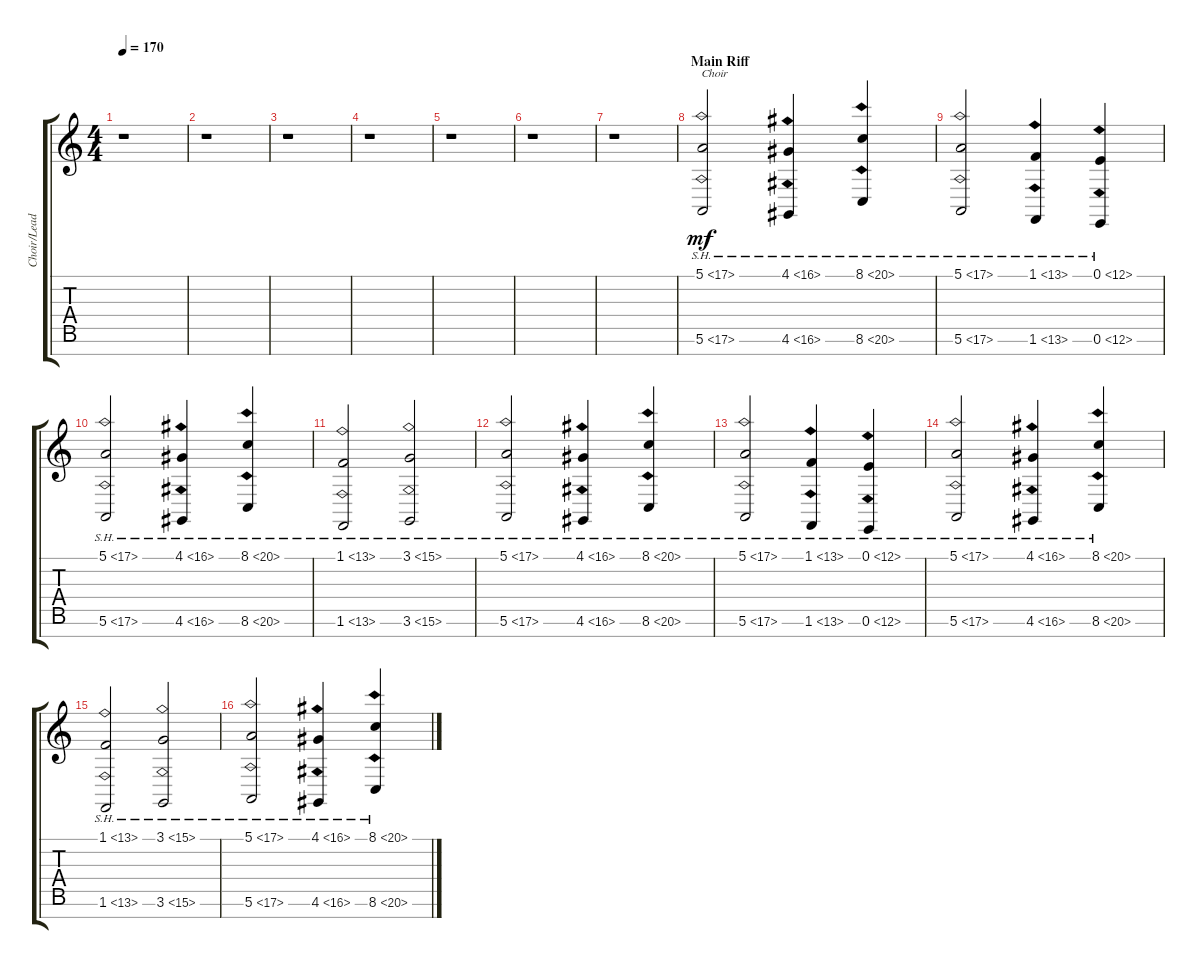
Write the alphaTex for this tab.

\track ("Choir/Lead" "Choir/Lead") {instrument pad4choir}
\staff {score tabs}
\tuning (E4 B3 G3 D3 A2 E2 B1) {hide}
\ts (4 4)
\tempo 170
\clef g2
\ks c
r.1{dy f} |
r.1 |
r.1 |
r.1 |
r.1 |
r.1 |
r.1 |
\section ("" "Main Riff")
(5.1{sh 12} 5.6{sh 12}).2{txt "Choir" dy mf volume 13 balance 8 instrument pad4choir} (4.1{sh 12} 4.6{sh 12}).4 (8.1{sh 12} 8.6{sh 12}).4 |
(5.1{sh 12} 5.6{sh 12}).2 (1.1{sh 12} 1.6{sh 12}).4 (0.1{sh 12} 0.6{sh 12}).4 |
(5.1{sh 12} 5.6{sh 12}).2 (4.1{sh 12} 4.6{sh 12}).4 (8.1{sh 12} 8.6{sh 12}).4 |
(1.1{sh 12} 1.6{sh 12}).2 (3.1{sh 12} 3.6{sh 12}).2 |
(5.1{sh 12} 5.6{sh 12}).2 (4.1{sh 12} 4.6{sh 12}).4 (8.1{sh 12} 8.6{sh 12}).4 |
(5.1{sh 12} 5.6{sh 12}).2 (1.1{sh 12} 1.6{sh 12}).4 (0.1{sh 12} 0.6{sh 12}).4 |
(5.1{sh 12} 5.6{sh 12}).2 (4.1{sh 12} 4.6{sh 12}).4 (8.1{sh 12} 8.6{sh 12}).4 |
(1.1{sh 12} 1.6{sh 12}).2 (3.1{sh 12} 3.6{sh 12}).2 |
(5.1{sh 12} 5.6{sh 12}).2 (4.1{sh 12} 4.6{sh 12}).4 (8.1{sh 12} 8.6{sh 12}).4
